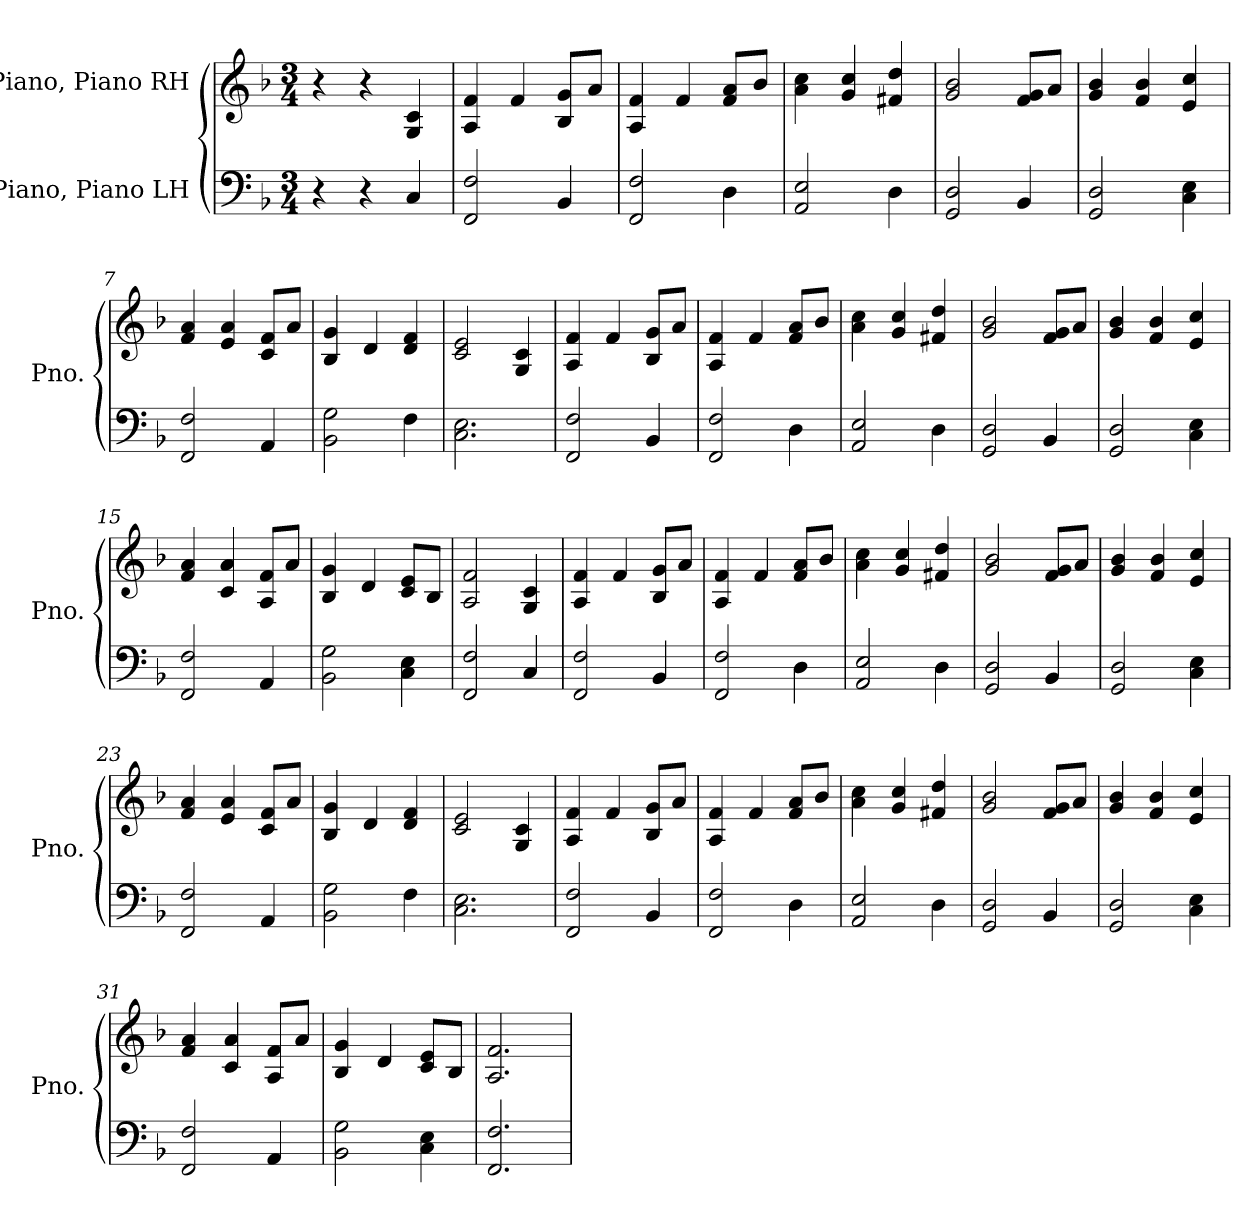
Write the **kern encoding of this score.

**kern	**kern
*part2	*part1
*staff2	*staff1
*I"Piano, Piano LH	*I"Piano, Piano RH
*I'Pno.	*I'Pno.
*clefF4	*clefG2
*k[b-]	*k[b-]
*M3/4	*M3/4
*MM88	*MM88
=1	=1
4r	4r
4r	4r
4C/	4G/ 4c/
=2	=2
2FF/ 2F/	4A/ 4f/
.	4f/
4BB-/	8B-/ 8g/L
.	8a/J
=3	=3
2FF/ 2F/	4A/ 4f/
.	4f/
4D\	8f/ 8a/L
.	8b-/J
=4	=4
2AA/ 2E/	4a\ 4cc\
.	4g/ 4cc/
4D\	4f#X/ 4dd/
=5	=5
2GG/ 2D/	2g/ 2b-/
4BB-/	8f/ 8g/L
.	8a/J
=6	=6
2GG/ 2D/	4g/ 4b-/
.	4f/ 4b-/
4C\ 4E\	4e/ 4cc/
=7	=7
2FF/ 2F/	4f/ 4a/
.	4e/ 4a/
4AA/	8c/ 8f/L
.	8a/J
=8	=8
2BB-\ 2G\	4B-/ 4g/
.	4d/
4F\	4d/ 4f/
!!LO:LB:g=z
=9	=9
2.C\ 2.E\	2c/ 2e/
.	4G/ 4c/
=10	=10
2FF/ 2F/	4A/ 4f/
.	4f/
4BB-/	8B-/ 8g/L
.	8a/J
=11	=11
2FF/ 2F/	4A/ 4f/
.	4f/
4D\	8f/ 8a/L
.	8b-/J
=12	=12
2AA/ 2E/	4a\ 4cc\
.	4g/ 4cc/
4D\	4f#X/ 4dd/
=13	=13
2GG/ 2D/	2g/ 2b-/
4BB-/	8f/ 8g/L
.	8a/J
=14	=14
2GG/ 2D/	4g/ 4b-/
.	4f/ 4b-/
4C\ 4E\	4e/ 4cc/
=15	=15
2FF/ 2F/	4f/ 4a/
.	4c/ 4a/
4AA/	8A/ 8f/L
.	8a/J
=16	=16
2BB-\ 2G\	4B-/ 4g/
.	4d/
4C\ 4E\	8c/ 8e/L
.	8B-/J
=17	=17
2FF/ 2F/	2A/ 2f/
4C/	4G/ 4c/
!!LO:LB:g=z
=18	=18
2FF/ 2F/	4A/ 4f/
.	4f/
4BB-/	8B-/ 8g/L
.	8a/J
=19	=19
2FF/ 2F/	4A/ 4f/
.	4f/
4D\	8f/ 8a/L
.	8b-/J
=20	=20
2AA/ 2E/	4a\ 4cc\
.	4g/ 4cc/
4D\	4f#X/ 4dd/
=21	=21
2GG/ 2D/	2g/ 2b-/
4BB-/	8f/ 8g/L
.	8a/J
=22	=22
2GG/ 2D/	4g/ 4b-/
.	4f/ 4b-/
4C\ 4E\	4e/ 4cc/
=23	=23
2FF/ 2F/	4f/ 4a/
.	4e/ 4a/
4AA/	8c/ 8f/L
.	8a/J
=24	=24
2BB-\ 2G\	4B-/ 4g/
.	4d/
4F\	4d/ 4f/
=25	=25
2.C\ 2.E\	2c/ 2e/
.	4G/ 4c/
=26	=26
2FF/ 2F/	4A/ 4f/
.	4f/
4BB-/	8B-/ 8g/L
.	8a/J
!!LO:LB:g=z
=27	=27
2FF/ 2F/	4A/ 4f/
.	4f/
4D\	8f/ 8a/L
.	8b-/J
=28	=28
2AA/ 2E/	4a\ 4cc\
.	4g/ 4cc/
4D\	4f#X/ 4dd/
=29	=29
2GG/ 2D/	2g/ 2b-/
4BB-/	8f/ 8g/L
.	8a/J
=30	=30
2GG/ 2D/	4g/ 4b-/
.	4f/ 4b-/
4C\ 4E\	4e/ 4cc/
=31	=31
2FF/ 2F/	4f/ 4a/
.	4c/ 4a/
4AA/	8A/ 8f/L
.	8a/J
=32	=32
2BB-\ 2G\	4B-/ 4g/
.	4d/
4C\ 4E\	8c/ 8e/L
.	8B-/J
=33	=33
2.FF/ 2.F/	2.A/ 2.f/
=	=
*-	*-
